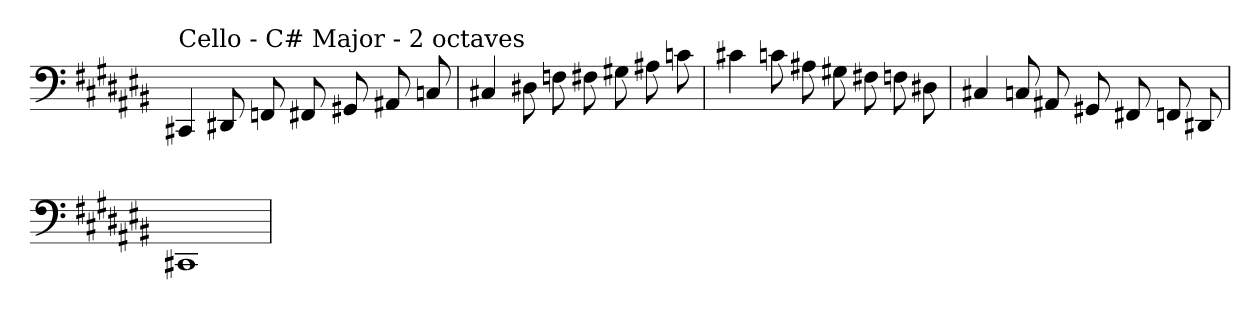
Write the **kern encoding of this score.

**kern
*part1
*staff1
*clefF4
*k[f#c#g#d#a#e#b#]
*C#:
=
!LO:TX:a:t=Cello - C# Major - 2 octaves
4CC#X
8DD#X
8FF
8FF#X
8GG#X
8AA#X
8C
=
4C#X
8D#X
8F
8F#X
8G#X
8A#X
8c
=
4c#X
8c
8A#X
8G#X
8F#X
8F
8D#X
=
4C#X
8C
8AA#X
8GG#X
8FF#X
8FF
8DD#X
=
1CC#X
=
*-
